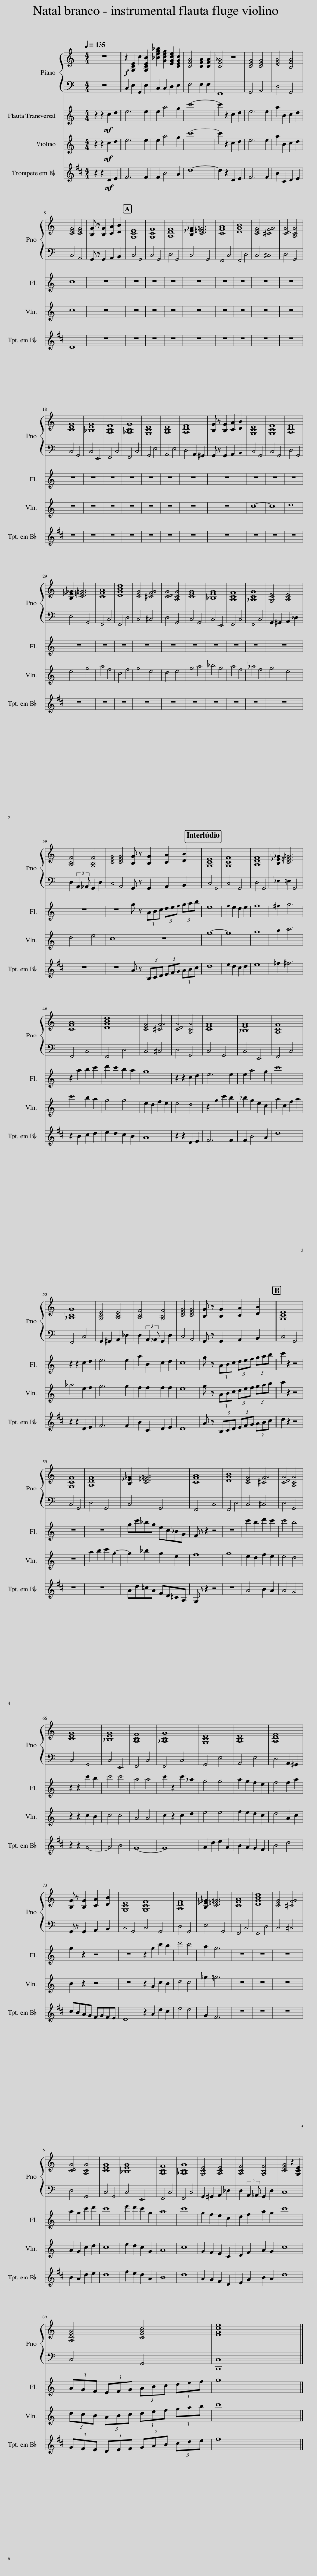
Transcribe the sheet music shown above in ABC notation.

X:1
%%score { 1 | 2 } 3 4 5
L:1/8
Q:1/4=135
M:4/4
I:linebreak $
K:C
V:1 treble
V:2 bass
V:3 treble
V:4 treble
V:5 treble transpose=-2
V:1
 z8 ||!f! z2 [G,CE]2 c2 [G,CEB]2 | [_Beg_b]2 [Gceg]2 [EGce]2 [CEGc]2 | [CFA]4 [CFA]2 [CFA]2 | [CF_A]4 z4 | %5
 [CEG]4 [CEG]4 | [DFA]4 [B,FA]4 |$ [CEG]4 [CEG]4 | [B,G] z [B,G]2 [CA]2 [DB]2 || [G,CE]8 | %10
 [G,CF]8 | [A,DF]8 | [B,_E_G]2 [C=E=G]6 | [CFA]8 | [DGB]8 | %15
 [CEG]4 [^CFG]4 | [CDG]4 [A,CG]4 |$ [CEG]8 | [_B,EG]8 | [A,CF]8 | %20
 [_A,CG]8 | [G,CE]8 | [A,CE]8 | [A,DF]8 | [B,G] z [B,G]2 [CA]2 [DB]2 | %25
 [G,CE]8 | [G,CF]8 | [A,DF]8 |$ [B,_E_G]2 [C=E=G]6 | [CFA]8 | %30
 [DGBd]8 | [CEG]4 [^CFG]4 | [CDG]4 [A,CG]4 | [CEG]8 | [_B,EG]8 | %35
 [A,CF]8 | [_A,CG]8 | [G,CE]4 [A,CE]4 |$ [A,CF]4 [G,B,F]4 | [CEG]4 [CEG]4 | %40
 [B,G] z [B,G]2 [CA]2 [DB]2 || [G,CE]8 | [G,CF]8 | [A,DF]8 | [B,_E_G]2 [C=E=G]6 |$ %45
 [CFA]8 | [DGBd]8 | [CEG]4 [^CFG]4 | [CDG]4 [A,CG]4 | [CEG]8 | %50
 [_B,EG]8 | [A,CF]8 |$ [_A,CG]8 | [G,CE]4 [A,CE]4 | [A,CF]4 [G,B,F]4 | %55
 [CEG]4 [CEG]4 | [B,G] z [B,G]2 [CA]2 [DB]2 || [G,CE]8 |$ [G,CF]8 | [A,DF]8 | %60
 [B,_E_G]2 [C=E=G]6 | [CFA]8 | [DGB]8 | [CEG]4 [^CFG]4 | [CDG]4 [A,CG]4 |$ %65
 [CEG]8 | [_B,EG]8 | [A,CF]8 | [_A,CG]8 | [G,CE]8 | %70
 [A,CE]8 | [A,DF]8 |$ [B,G] z [B,G]2 [CA]2 [DB]2 | [G,CE]8 | [G,CF]8 | %75
 [A,DF]8 | [B,_E_G]2 [C=E=G]6 | [CFA]8 | [DGBd]8 | [CEG]4 [^CFG]4 |$ %80
 [CDG]4 [A,CG]4 | [CEG]8 | [_B,EG]8 | [A,CF]8 | [_A,CG]8 | %85
 [G,CE]4 [A,CE]4 | [A,CF]4 [G,B,F]4 | [CEG]4 z2 [G,CE]2 |$ [A,DFA]4 [CFAc]4 | [EGce]8 |] %90
V:2
 z8 || C,2 E,2 G,,2 E,2 | C,2 C,2 D,2 E,2 | F,4 F,2 F,2 | F,,8 | %5
 G,,4 A,,4 | D,4 G,,4 |$ C,4 A,,4 | G,, z G,,2 A,,2 B,,2 || C,4 G,,4 | %10
 C,4 G,,4 | D,4 G,,4 | C,4 G,,4 | F,,4 C,4 | F,,4 D,4 | %15
 C,4 ^C,4 | D,4 G,,4 |$ C,4 G,,4 | C,4 E,,4 | F,,4 C,4 | %20
 F,,4 C,4 | G,,4 E,4 | A,,4 E,4 | D,4 A,,2 ^G,,2 | G,, z G,,2 A,,2 B,,2 | %25
 C,4 G,,4 | C,4 G,,4 | D,4 G,,4 |$ E,4 G,,4 | F,,4 C,4 | %30
 F,,4 D,4 | C,4 ^C,4 | D,4 G,,4 | C,4 G,,4 | C,4 E,,4 | %35
 F,,4 C,4 | F,,4 C,4 | G,,2 ^G,,2 A,,2 _D,2 |$ D,2 (3:2:2A,,2 _A,, G,,2 D,2 | C,4 A,,4 | %40
 G,, z G,,2 A,,2 B,,2 || C,4 G,,4 | C,4 G,,4 | D,4 G,,4 | _E,2 =E,2 G,,4 |$ %45
 F,,4 C,4 | F,,4 D,4 | C,4 ^C,4 | D,4 G,,4 | C,4 G,,4 | %50
 C,4 E,,4 | F,,4 C,4 |$ F,,4 C,4 | G,,2 ^G,,2 A,,2 _D,2 | D,2 (3:2:2A,,2 _A,, G,,2 D,2 | %55
 C,4 A,,4 | G,, z G,,2 A,,2 B,,2 || C,4 G,,4 |$ C,4 G,,4 | D,4 G,,4 | %60
 C,4 G,,4 | F,,4 C,4 | F,,4 D,4 | C,4 ^C,4 | D,4 G,,4 |$ %65
 C,4 G,,4 | C,4 E,,4 | F,,4 C,4 | F,,4 C,4 | G,,4 E,4 | %70
 A,,4 E,4 | D,4 A,,2 ^G,,2 |$ G,, z G,,2 A,,2 B,,2 | C,4 G,,4 | C,4 G,,4 | %75
 D,4 G,,4 | E,4 G,,4 | F,,4 C,4 | F,,4 D,4 | C,4 ^C,4 |$ %80
 D,4 G,,4 | C,4 G,,4 | C,4 E,,4 | F,,4 C,4 | F,,4 C,4 | %85
 G,,2 ^G,,2 A,,2 _D,2 | D,2 (3:2:2A,,2 _A,, G,,2 D,2 | C,8 |$ C,4 G,,4 | [C,,C,]8 |] %90
V:3
 z2 z2!mf! c2 d2 || e6 e2 | e2 a4 g2 | c'8- | c'2 z2 c2 d2 | %5
 e6 e2 | a2 B2 c2 d2 |$ c8 | z8 || z8 | %10
 z8 | z8 | z8 | z8 | z8 | %15
 z8 | z8 |$ z8 | z8 | z8 | %20
 z8 | z8 | z8 | z8 | z8 | %25
 z8 | z8 | z8 |$ z8 | z8 | %30
 z8 | z8 | z8 | z8 | z8 | %35
 z8 | z8 | z8 |$ z8 | z8 | %40
 g z (3ABc (3def (3gab || e8 | f2 e2 d2 e2 | f8 | ^f2 g6 |$ %45
 z2 a2 b2 c'2 | d'2 c'2 b2 a2 | g8 | z2 z2 c2 d2 | e6 e2 | %50
 e2 a4 g2 | c'8 |$ z2 z2 c2 d2 | e6 e2 | a2 B2 c2 d2 | %55
 c8 | g z (3ABc (3def (3gab || c'2 z2 z4 |$ z8 | z8 | %60
 gc'_bg ec_BG | F z z2 z4 | z8 | c'2 b2 d'2 c'2 | c'4 b4 |$ %65
 z2 z2 c'2 b2 | c'4 c'4 | a4 a4 | c'2 z2 c'2 _a2 | g4 g4 | %70
 a2 g2 f2 e2 | f4 f2 a2 |$ g2 z2 z4 | z8 | z2 g2 c'2 b2 | %75
 d'4 c'4 | a2 g6 | z8 | z8 | z8 |$ %80
 a2 g2 c'2 d'2 | c'8 | e'2 d'2 c'2 g2 | a8 | c'8 | %85
 g2 f2 e2 c2 | d2 f2 a2 g2 | c'8 |$ (3AGF (3EFG (3ABc (3def | g8 |] %90
V:4
 z2 z2!mf! c2 d2 || e6 e2 | e2 a4 g2 | c'8- | c'2 z2 c2 d2 | %5
 e6 e2 | a2 B2 c2 d2 |$ c8 | z8 || z8 | %10
 z8 | z8 | z8 | z8 | z8 | %15
 z8 | z8 |$ z8 | z8 | z8 | %20
 z8 | z8 | z8 | z8 | z8 | %25
 c8- | c8 | d8 |$ e4 g4 | a4 f4 | %30
 c4 f4 | g4 e4 | d4 e4 | g4 a4 | _b4 g4 | %35
 a4 f4 | _a4 f4 | g4 e4 |$ d4 e4 | c8 | %40
 z8 || g8- | g8 | a8 | b2 c'6 |$ %45
 c'4 b2 a2 | g4 g4 | e2 d2 f2 e2 | e4 d4 | z2 g2 c'2 b2 | %50
 _b2 g2 e2 c2 | a2 c2 f2 a2 |$ _a4 e2 f2 | g6 g2 | f2 f2 f2 f2 | %55
 e8 | g z (3ABc (3def (3gab || c'2 z2 z4 |$ z8 | a2 b2 c'2 g2- | %60
 g2 _b2 g2 e2 | f8 | g8 | e2 d2 f2 e2 | e4 d4 |$ %65
 z2 z2 c2 B2 | c4 c4 | A4 A4 | c2 z2 c2 d2 | e4 e4 | %70
 f2 e2 d2 c2 | d4 A2 c2 |$ B2 z2 z4 | z8 | z2 G2 c2 B2 | %75
 d4 c4 | _g2 =g6 | z8 | z8 | z8 |$ %80
 A2 G2 c2 d2 | c8 | e2 d2 c2 G2 | A8 | c8 | %85
 G2 F2 E2 C2 | D2 F2 A2 G2 | c8 |$ (3dcB (3ABc (3def (3gab | c'8 |] %90
V:5
[K:D] z2 z2!mf! D2 E2 || F6 F2 | F2 B4 A2 | d8- | d2 z2 D2 E2 | %5
 F6 F2 | B2 C2 D2 E2 |$ D8 | z8 || z8 | %10
 z8 | z8 | z8 | z8 | z8 | %15
 z8 | z8 |$ z8 | z8 | z8 | %20
 z8 | z8 | z8 | z8 | z8 | %25
 z8 | z8 | z8 |$ z8 | z8 | %30
 z8 | z8 | z8 | z8 | z8 | %35
 z8 | z8 | z8 |$ z8 | z8 | %40
 A z (3B,CD (3EFG (3ABc || d8 | e2 d2 c2 d2 | e8 | =f2 ^f6 |$ %45
 z2 B2 c2 d2 | e2 d2 c2 B2 | A8 | z2 z2 D2 E2 | F6 F2 | %50
 F2 B4 A2 | d8 |$ z2 z2 D2 E2 | F6 F2 | B2 C2 D2 E2 | %55
 D8 | A z (3B,CD (3EFG (3ABc || d2 z2 z4 |$ z8 | z8 | %60
 Ad=cA FD=CA, | G, z z2 z4 | z8 | A4 B2 A2 | A4 G4 |$ %65
 z2 z2 A4- | A4 B4 | G8- | G8 | A2 d2 e2 A2 | %70
 B2 A2 G2 F2 | B4 d4 |$ cBAG FGFE | D8 | z2 A2 d2 c2 | %75
 e4 d4 | G2 F6 | z8 | z8 | z8 |$ %80
 B2 A2 d2 e2 | d8 | f2 e2 d2 A2 | B8 | d8 | %85
 A2 G2 F2 D2 | E2 G2 B2 A2 | d8 |$ (3GFE (3DEF (3GAB (3cde | f8 |] %90
